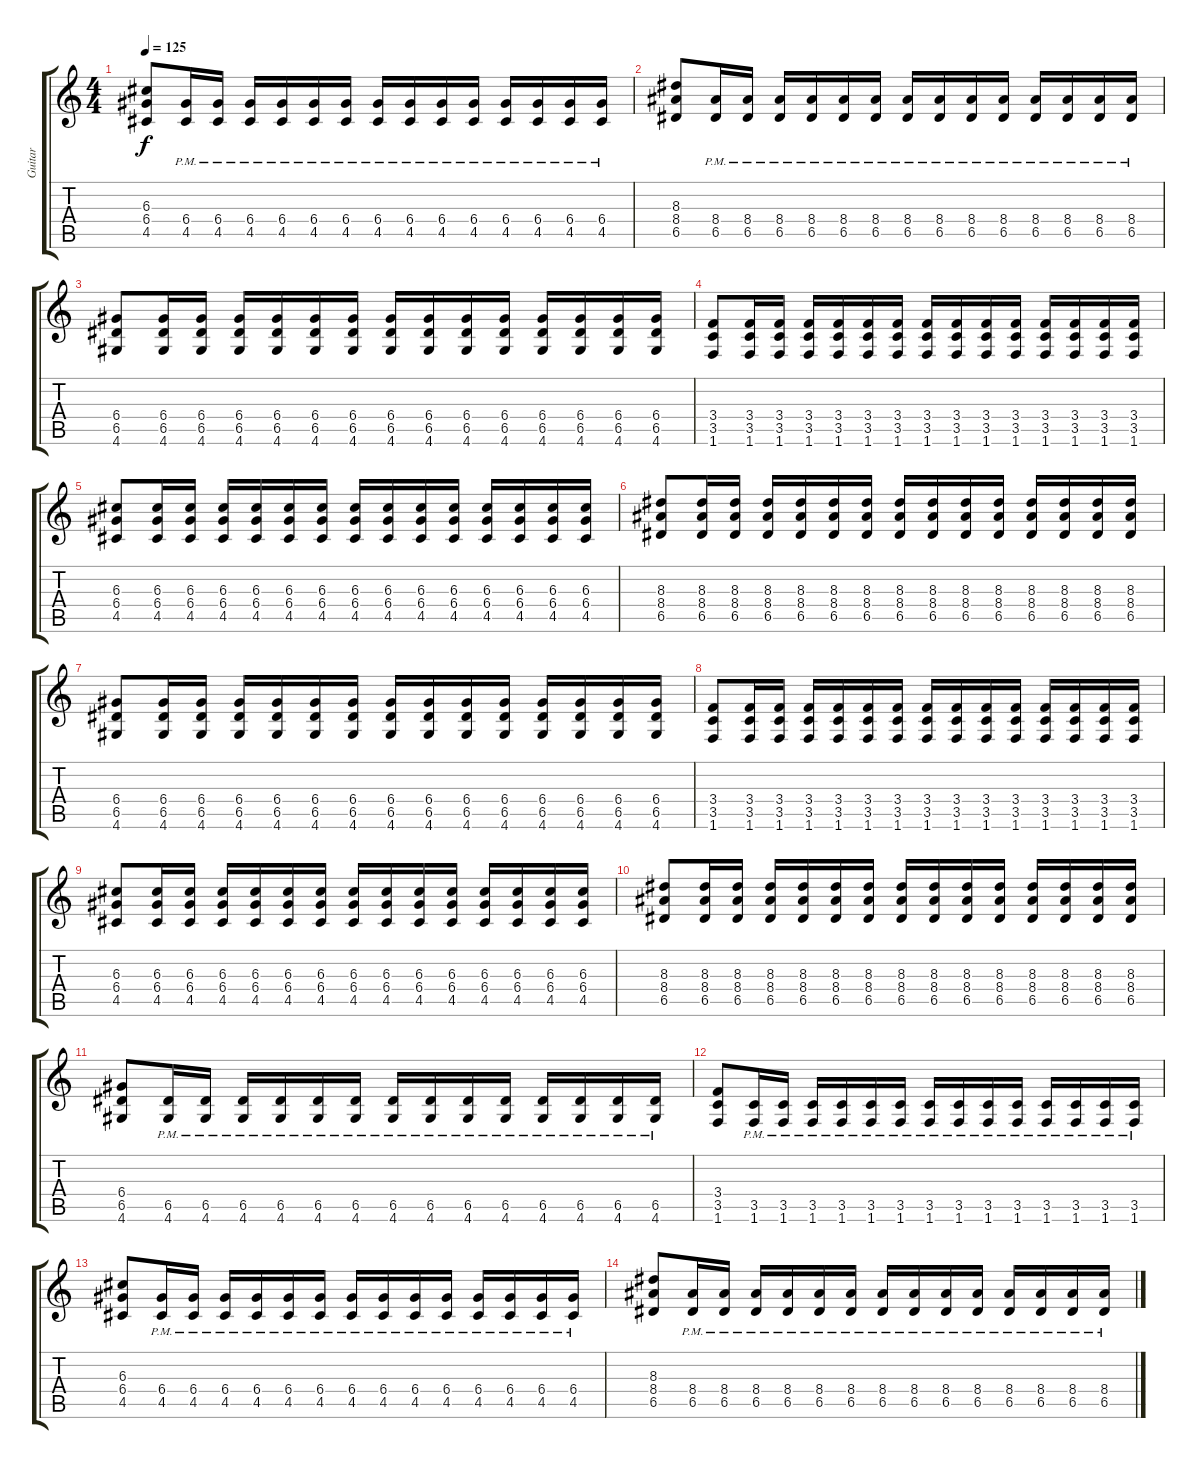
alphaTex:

\track ("Guitar" "Guitar") {instrument distortionguitar}
\staff {score tabs}
\tuning (E4 B3 G3 D3 A2 E2) {hide}
\ts (4 4)
\tempo 125
\clef g2
\ks c
(6.3 6.4 4.5).8{dy f} (6.4{pm} 4.5{pm}).16 (6.4{pm} 4.5{pm}).16 (6.4{pm} 4.5{pm}).16 (6.4{pm} 4.5{pm}).16 (6.4{pm} 4.5{pm}).16 (6.4{pm} 4.5{pm}).16 (6.4{pm} 4.5{pm}).16 (6.4{pm} 4.5{pm}).16 (6.4{pm} 4.5{pm}).16 (6.4{pm} 4.5{pm}).16 (6.4{pm} 4.5{pm}).16 (6.4{pm} 4.5{pm}).16 (6.4{pm} 4.5{pm}).16 (6.4{pm} 4.5{pm}).16 |
(8.3 8.4 6.5).8 (8.4{pm} 6.5{pm}).16 (8.4{pm} 6.5{pm}).16 (8.4{pm} 6.5{pm}).16 (8.4{pm} 6.5{pm}).16 (8.4{pm} 6.5{pm}).16 (8.4{pm} 6.5{pm}).16 (8.4{pm} 6.5{pm}).16 (8.4{pm} 6.5{pm}).16 (8.4{pm} 6.5{pm}).16 (8.4{pm} 6.5{pm}).16 (8.4{pm} 6.5{pm}).16 (8.4{pm} 6.5{pm}).16 (8.4{pm} 6.5{pm}).16 (8.4{pm} 6.5{pm}).16 |
(6.4 6.5 4.6).8 (6.4 6.5 4.6).16 (6.4 6.5 4.6).16 (6.4 6.5 4.6).16 (6.4 6.5 4.6).16 (6.4 6.5 4.6).16 (6.4 6.5 4.6).16 (6.4 6.5 4.6).16 (6.4 6.5 4.6).16 (6.4 6.5 4.6).16 (6.4 6.5 4.6).16 (6.4 6.5 4.6).16 (6.4 6.5 4.6).16 (6.4 6.5 4.6).16 (6.4 6.5 4.6).16 |
(3.4 3.5 1.6).8 (3.4 3.5 1.6).16 (3.4 3.5 1.6).16 (3.4 3.5 1.6).16 (3.4 3.5 1.6).16 (3.4 3.5 1.6).16 (3.4 3.5 1.6).16 (3.4 3.5 1.6).16 (3.4 3.5 1.6).16 (3.4 3.5 1.6).16 (3.4 3.5 1.6).16 (3.4 3.5 1.6).16 (3.4 3.5 1.6).16 (3.4 3.5 1.6).16 (3.4 3.5 1.6).16 |
(6.3 6.4 4.5).8 (6.3 6.4 4.5).16 (6.3 6.4 4.5).16 (6.3 6.4 4.5).16 (6.3 6.4 4.5).16 (6.3 6.4 4.5).16 (6.3 6.4 4.5).16 (6.3 6.4 4.5).16 (6.3 6.4 4.5).16 (6.3 6.4 4.5).16 (6.3 6.4 4.5).16 (6.3 6.4 4.5).16 (6.3 6.4 4.5).16 (6.3 6.4 4.5).16 (6.3 6.4 4.5).16 |
(8.3 8.4 6.5).8 (8.3 8.4 6.5).16 (8.3 8.4 6.5).16 (8.3 8.4 6.5).16 (8.3 8.4 6.5).16 (8.3 8.4 6.5).16 (8.3 8.4 6.5).16 (8.3 8.4 6.5).16 (8.3 8.4 6.5).16 (8.3 8.4 6.5).16 (8.3 8.4 6.5).16 (8.3 8.4 6.5).16 (8.3 8.4 6.5).16 (8.3 8.4 6.5).16 (8.3 8.4 6.5).16 |
(6.4 6.5 4.6).8 (6.4 6.5 4.6).16 (6.4 6.5 4.6).16 (6.4 6.5 4.6).16 (6.4 6.5 4.6).16 (6.4 6.5 4.6).16 (6.4 6.5 4.6).16 (6.4 6.5 4.6).16 (6.4 6.5 4.6).16 (6.4 6.5 4.6).16 (6.4 6.5 4.6).16 (6.4 6.5 4.6).16 (6.4 6.5 4.6).16 (6.4 6.5 4.6).16 (6.4 6.5 4.6).16 |
(3.4 3.5 1.6).8 (3.4 3.5 1.6).16 (3.4 3.5 1.6).16 (3.4 3.5 1.6).16 (3.4 3.5 1.6).16 (3.4 3.5 1.6).16 (3.4 3.5 1.6).16 (3.4 3.5 1.6).16 (3.4 3.5 1.6).16 (3.4 3.5 1.6).16 (3.4 3.5 1.6).16 (3.4 3.5 1.6).16 (3.4 3.5 1.6).16 (3.4 3.5 1.6).16 (3.4 3.5 1.6).16 |
(6.3 6.4 4.5).8 (6.3 6.4 4.5).16 (6.3 6.4 4.5).16 (6.3 6.4 4.5).16 (6.3 6.4 4.5).16 (6.3 6.4 4.5).16 (6.3 6.4 4.5).16 (6.3 6.4 4.5).16 (6.3 6.4 4.5).16 (6.3 6.4 4.5).16 (6.3 6.4 4.5).16 (6.3 6.4 4.5).16 (6.3 6.4 4.5).16 (6.3 6.4 4.5).16 (6.3 6.4 4.5).16 |
(8.3 8.4 6.5).8 (8.3 8.4 6.5).16 (8.3 8.4 6.5).16 (8.3 8.4 6.5).16 (8.3 8.4 6.5).16 (8.3 8.4 6.5).16 (8.3 8.4 6.5).16 (8.3 8.4 6.5).16 (8.3 8.4 6.5).16 (8.3 8.4 6.5).16 (8.3 8.4 6.5).16 (8.3 8.4 6.5).16 (8.3 8.4 6.5).16 (8.3 8.4 6.5).16 (8.3 8.4 6.5).16 |
(6.4 6.5 4.6).8 (6.5{pm} 4.6{pm}).16 (6.5{pm} 4.6{pm}).16 (6.5{pm} 4.6{pm}).16 (6.5{pm} 4.6{pm}).16 (6.5{pm} 4.6{pm}).16 (6.5{pm} 4.6{pm}).16 (6.5{pm} 4.6{pm}).16 (6.5{pm} 4.6{pm}).16 (6.5{pm} 4.6{pm}).16 (6.5{pm} 4.6{pm}).16 (6.5{pm} 4.6{pm}).16 (6.5{pm} 4.6{pm}).16 (6.5{pm} 4.6{pm}).16 (6.5{pm} 4.6{pm}).16 |
(3.4 3.5 1.6).8 (3.5{pm} 1.6{pm}).16 (3.5{pm} 1.6{pm}).16 (3.5{pm} 1.6{pm}).16 (3.5{pm} 1.6{pm}).16 (3.5{pm} 1.6{pm}).16 (3.5{pm} 1.6{pm}).16 (3.5{pm} 1.6{pm}).16 (3.5{pm} 1.6{pm}).16 (3.5{pm} 1.6{pm}).16 (3.5{pm} 1.6{pm}).16 (3.5{pm} 1.6{pm}).16 (3.5{pm} 1.6{pm}).16 (3.5{pm} 1.6{pm}).16 (3.5{pm} 1.6{pm}).16 |
(6.3 6.4 4.5).8 (6.4{pm} 4.5{pm}).16 (6.4{pm} 4.5{pm}).16 (6.4{pm} 4.5{pm}).16 (6.4{pm} 4.5{pm}).16 (6.4{pm} 4.5{pm}).16 (6.4{pm} 4.5{pm}).16 (6.4{pm} 4.5{pm}).16 (6.4{pm} 4.5{pm}).16 (6.4{pm} 4.5{pm}).16 (6.4{pm} 4.5{pm}).16 (6.4{pm} 4.5{pm}).16 (6.4{pm} 4.5{pm}).16 (6.4{pm} 4.5{pm}).16 (6.4{pm} 4.5{pm}).16 |
(8.3 8.4 6.5).8 (8.4{pm} 6.5{pm}).16 (8.4{pm} 6.5{pm}).16 (8.4{pm} 6.5{pm}).16 (8.4{pm} 6.5{pm}).16 (8.4{pm} 6.5{pm}).16 (8.4{pm} 6.5{pm}).16 (8.4{pm} 6.5{pm}).16 (8.4{pm} 6.5{pm}).16 (8.4{pm} 6.5{pm}).16 (8.4{pm} 6.5{pm}).16 (8.4{pm} 6.5{pm}).16 (8.4{pm} 6.5{pm}).16 (8.4{pm} 6.5{pm}).16 (8.4{pm} 6.5{pm}).16
